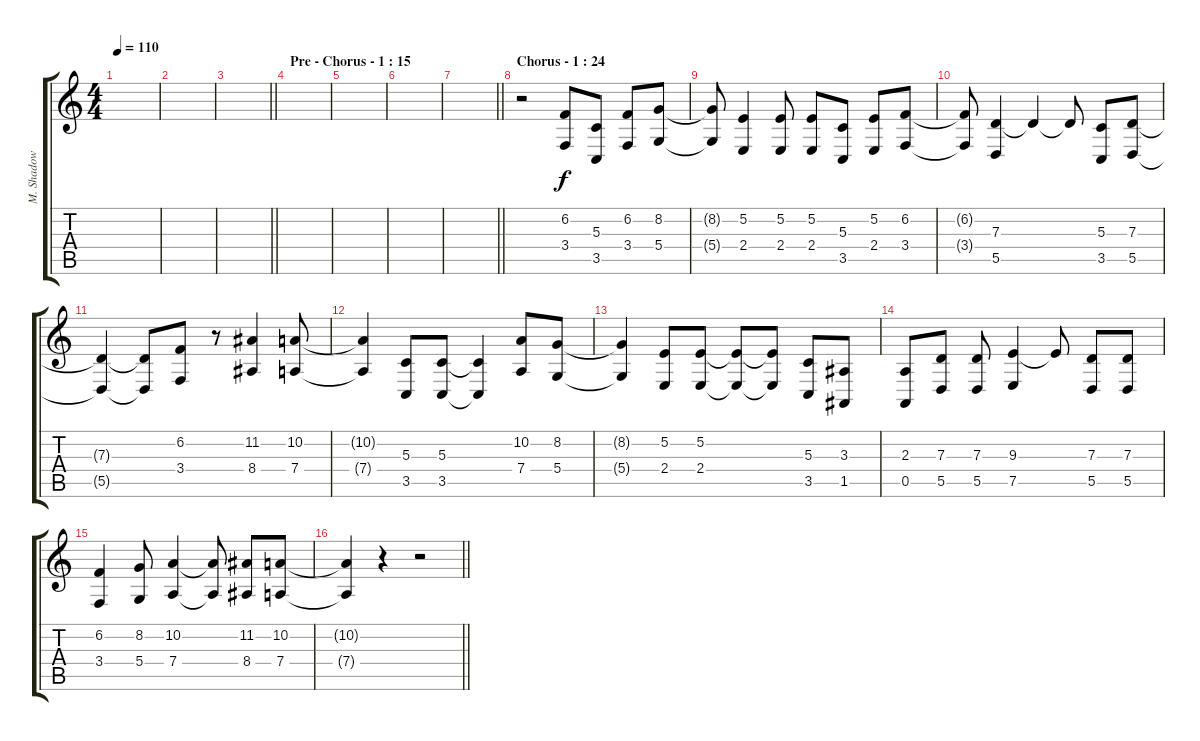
\track (" M. Shadows " " M. Shadow") {instrument fiddle}
\staff {score tabs}
\tuning (E4 B3 G3 D3 A2 D2) {hide}
\ts (4 4)
\tempo 110
\clef g2
\ks c
|
|
\barLineRight lightlight
|
\section ("" "Pre - Chorus - 1 : 15")
|
|
|
\barLineRight lightlight
|
\section ("" "Chorus - 1 : 24")
r.2 (6.2 3.4).8 (5.3 3.5).8 (6.2 3.4).8 (8.2 5.4).8 |
(8.2{t} 5.4{t}).8 (5.2 2.4).4 (5.2 2.4).8 (5.2 2.4).8 (5.3 3.5).8 (5.2 2.4).8 (6.2 3.4).8 |
(6.2{t} 3.4{t}).8 (7.3 5.5).4 7.3{t}.4 7.3{t}.8 (5.3 3.5).8 (7.3 5.5).8 |
(7.3{t} 5.5{t}).4 (7.3{t} 5.5{t}).8 (6.2 3.4).8 r.8 (11.2 8.4).4 (10.2 7.4).8 |
(10.2{t} 7.4{t}).4 (5.3 3.5).8 (5.3 3.5).8 (5.3{t} 3.5{t}).4 (10.2 7.4).8 (8.2 5.4).8 |
(8.2{t} 5.4{t}).4 (5.2 2.4).8 (5.2 2.4).8 (5.2{t} 2.4{t}).8 (5.2{t} 2.4{t}).8 (5.3 3.5).8 (3.3 1.5).8 |
(2.3 0.5).8 (7.3 5.5).8 (7.3 5.5).8 (9.3 7.5).4 9.3{t}.8 (7.3 5.5).8 (7.3 5.5).8 |
(6.2 3.4).4 (8.2 5.4).8 (10.2 7.4).4 (10.2{t} 7.4{t}).8 (11.2 8.4).8 (10.2 7.4).8 |
\barLineRight lightlight
(10.2{t} 7.4{t}).4 r.4 r.2
